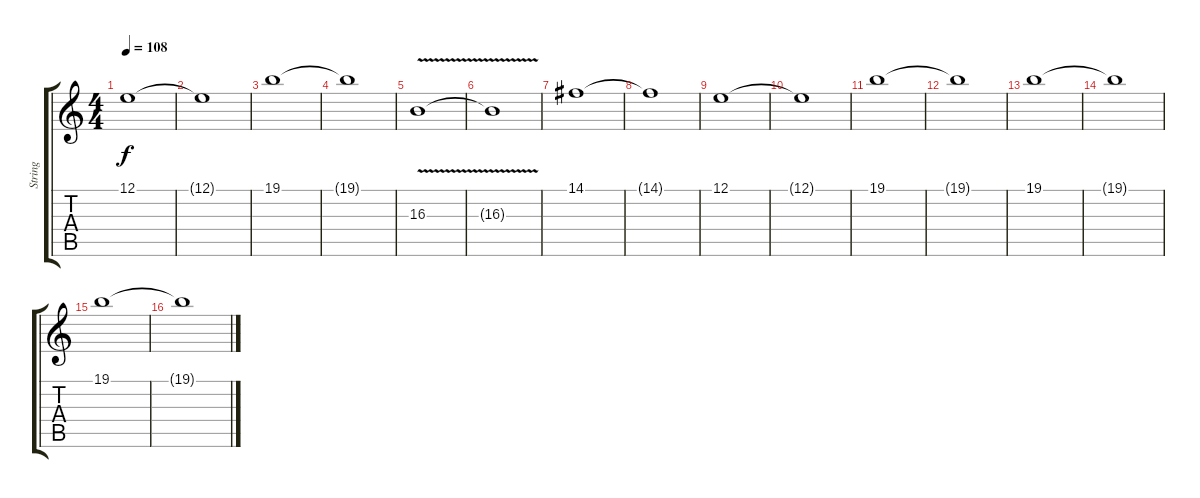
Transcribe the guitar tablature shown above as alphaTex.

\track ("String" "String") {instrument stringensemble1}
\staff {score tabs}
\tuning (E4 B3 G3 D3 A2 E2) {hide}
\ts (4 4)
\tempo 108
\clef g2
\ks c
12.1.1{dy f} |
12.1{t}.1 |
19.1.1 |
19.1{t}.1 |
16.3{v}.1 |
16.3{t}.1 |
14.1.1 |
14.1{t}.1 |
12.1.1 |
12.1{t}.1 |
19.1.1 |
19.1{t}.1 |
19.1.1 |
19.1{t}.1 |
19.1.1 |
19.1{t}.1
